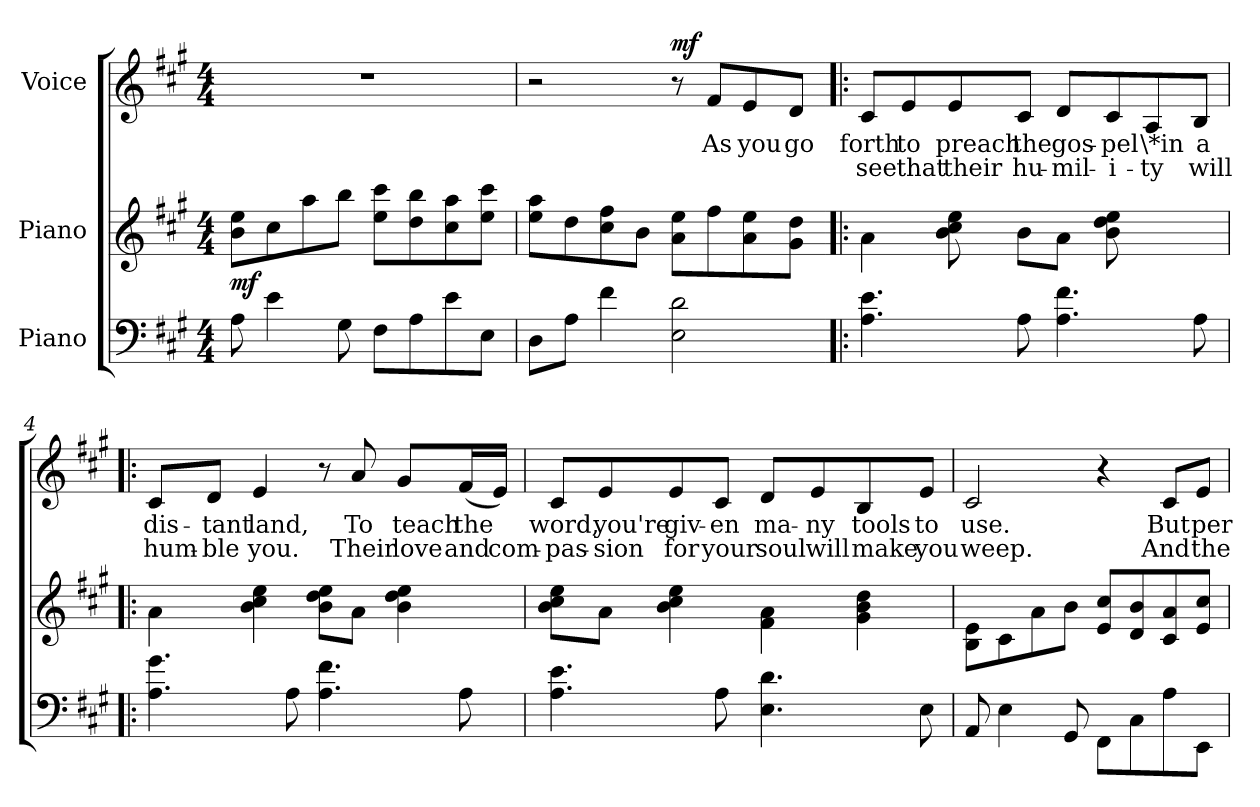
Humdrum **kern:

**kern	**kern	**dynam	**kern	**text	**text	**dynam
*part3	*part2	*part2	*part1	*part1	*part1	*part1
*staff3	*staff2	*staff2	*staff1	*staff1	*staff1	*staff1
*I"Piano	*I"Piano	*	*I"Voice	*	*	*
!!LO:LB:g=z
*clefF4	*clefG2	*	*clefG2	*	*	*
*k[f#c#g#]	*k[f#c#g#]	*	*k[f#c#g#]	*	*	*
*A:	*A:	*	*A:	*	*	*
*M4/4	*M4/4	*	*M4/4	*	*	*
*MM76	*MM76	*	*MM76	*	*	*
=1	=1	=1	=1	=1	=1	=1
!	!	!LO:DY:b	!	!	!	!
8A\	8b\ 8ee\L	mf	1r	.	.	.
4e\	8cc#\	.	.	.	.	.
.	8aa\	.	.	.	.	.
8G#\	8bb\J	.	.	.	.	.
8F#\L	8ee\ 8ccc#\L	.	.	.	.	.
8A\	8dd\ 8bb\	.	.	.	.	.
8e\	8cc#\ 8aa\	.	.	.	.	.
8E\J	8ee\ 8ccc#\J	.	.	.	.	.
=2	=2	=2	=2	=2	=2	=2
8D\L	8ee\ 8aa\L	.	2r	.	.	.
8A\J	8dd\	.	.	.	.	.
4f#\	8cc#\ 8ff#\	.	.	.	.	.
.	8b\J	.	.	.	.	.
!	!	!	!	!	!	!LO:DY:b
2E\ 2d\	8a\ 8ee\L	.	8r	.	.	mf
!	!	!	!	!LO:LY:b	!	!
.	8ff#\	.	8f#/L	As	.	.
!	!	!	!	!LO:LY:b	!	!
.	8a\ 8ee\	.	8e/	you	.	.
!	!	!	!	!LO:LY:b	!	!
.	8g#\ 8dd\J	.	8d/J	go	.	.
=3!:	=3!:	=3!:	=3!:	=3!:	=3!:	=3!:
!	!	!	!	!LO:LY:b	!LO:LY:b	!
4.A\ 4.e\	4a\	.	8c#/L	forth	see	.
!	!	!	!	!LO:LY:b	!LO:LY:b	!
.	.	.	8e/	to	that	.
!	!	!	!	!LO:LY:b	!LO:LY:b	!
.	8b\ 8cc#\ 8ee\	.	8e/	preach	their	.
!	!	!	!	!LO:LY:b	!LO:LY:b	!
8A\	8b\L	.	8c#/J	the	hu-	.
!	!	!	!	!LO:LY:b	!LO:LY:b	!
4.A\ 4.f#\	8a\J	.	8d/L	gos-	-mil-	.
!	!	!	!	!LO:LY:b	!LO:LY:b	!
.	8b\ 8dd\ 8ee\	.	8c#/	-pel	-i-	.
!	!	!	!	!LO:LY:b	!LO:LY:b	!
.	4ryy	.	8A/	\*in	-ty	.
!	!	!	!	!LO:LY:b	!LO:LY:b	!
8A\	.	.	8B/J	a	will	.
!!LO:LB:g=z
=4	=4	=4	=4	=4	=4	=4
!	!	!	!	!LO:LY:b	!LO:LY:b	!
4.A\ 4.g#\	4a\	.	8c#/L	dis-	hum-	.
!	!	!	!	!LO:LY:b	!LO:LY:b	!
.	.	.	8d/J	-tant	-ble	.
!	!	!	!	!LO:LY:b	!LO:LY:b	!
.	4b\ 4cc#\ 4ee\	.	4e/	land,	you.	.
8A\	.	.	.	.	.	.
4.A\ 4.f#\	8b\ 8dd\ 8ee\L	.	8r	.	.	.
!	!	!	!	!LO:LY:b	!LO:LY:b	!
.	8a\J	.	8a/	To	Their	.
!	!	!	!	!LO:LY:b	!LO:LY:b	!
.	4b\ 4dd\ 4ee\	.	8g#/L	teach	love	.
!	!	!	!	!LO:LY:b	!LO:LY:b	!
8A\	.	.	(<16f#/L	the	and	.
!	!	!	!	!	!LO:LY:b	!
.	.	.	16e/JJ)	.	com-	.
=5	=5	=5	=5	=5	=5	=5
!	!	!	!	!LO:LY:b	!LO:LY:b	!
4.A\ 4.e\	8b\ 8cc#\ 8ee\L	.	8c#/L	word,	-pas-	.
!	!	!	!	!LO:LY:b	!LO:LY:b	!
.	8a\J	.	8e/	you're	-sion	.
!	!	!	!	!LO:LY:b	!LO:LY:b	!
.	4b\ 4cc#\ 4ee\	.	8e/	giv-	for	.
!	!	!	!	!LO:LY:b	!LO:LY:b	!
8A\	.	.	8c#/J	-en	your	.
!	!	!	!	!LO:LY:b	!LO:LY:b	!
4.E\ 4.d\	4f#\ 4a\	.	8d/L	ma-	soul	.
!	!	!	!	!LO:LY:b	!LO:LY:b	!
.	.	.	8e/	-ny	will	.
!	!	!	!	!LO:LY:b	!LO:LY:b	!
.	4g#\ 4b\ 4dd\	.	8B/	tools	make	.
!	!	!	!	!LO:LY:b	!LO:LY:b	!
8E\	.	.	8e/J	to	you	.
!!LO:LB:g=z
=6	=6	=6	=6	=6	=6	=6
!	!	!	!	!LO:LY:b	!LO:LY:b	!
8AA/	8B\ 8e\L	.	2c#/	use.	weep.	.
4E\	8c#\	.	.	.	.	.
.	8a\	.	.	.	.	.
8GG#/	8b\J	.	.	.	.	.
8FF#\L	8e/ 8cc#/L	.	4r	.	.	.
8C#\	8d/ 8b/	.	.	.	.	.
!	!	!	!	!LO:LY:b	!LO:LY:b	!
8A\	8c#/ 8a/	.	8c#/L	But	And	.
!	!	!	!	!LO:LY:b	!LO:LY:b	!
8EE\J	8e/ 8cc#/J	.	8e/J	per-	the	.
=	=	=	=	=	=	=
*-	*-	*-	*-	*-	*-	*-
